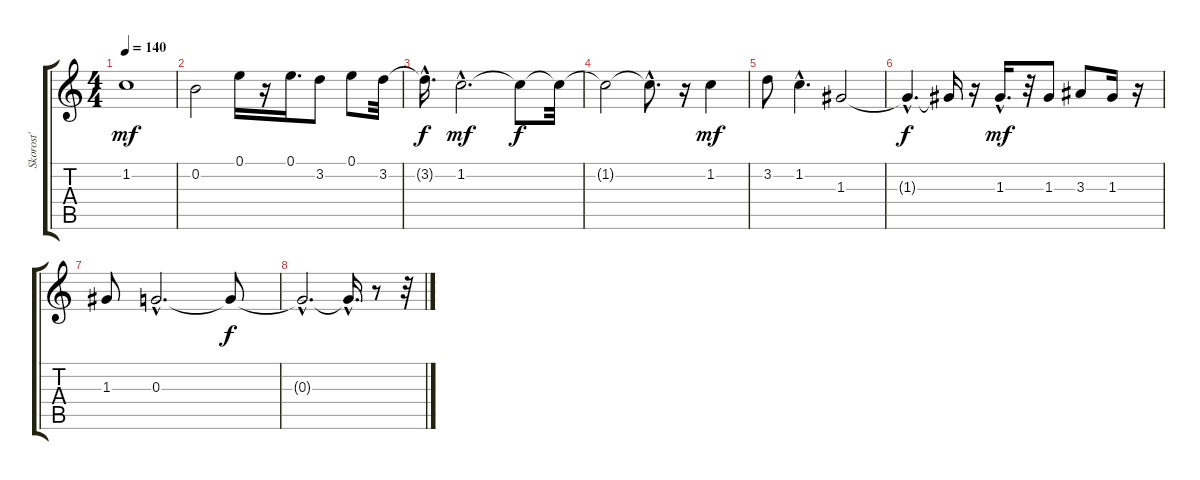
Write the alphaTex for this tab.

\track ("Skorost'" "Skorost'") {instrument distortionguitar}
\staff {score tabs}
\tuning (E4 B3 G3 D3 A2 E2) {hide}
\ts (4 4)
\tempo 140
\clef g2
\ks c
1.2.1{dy mf} |
0.2.2 0.1.16 r.16 0.1.16{d} 3.2.8 0.1.8 3.2.32 |
3.2{hac t}.16{d dy f} 1.2{hac}.2{d dy mf} 1.2{t}.8{dy f} 1.2{t}.32 |
1.2{t}.2 1.2{hac t}.8{d} r.16 1.2.4{dy mf} |
3.2.8 1.2{hac}.4{d} 1.3.2 |
1.3{hac t}.4{d dy f} 1.3{t}.16 r.16 1.3{hac}.16{d dy mf} r.32 1.3.8 3.3.8 1.3.16 r.16 |
1.3.8 0.3{hac}.2{d} 0.3{t}.8{dy f} |
0.3{hac t}.2{d} 0.3{hac t}.16{d} r.8 r.32
